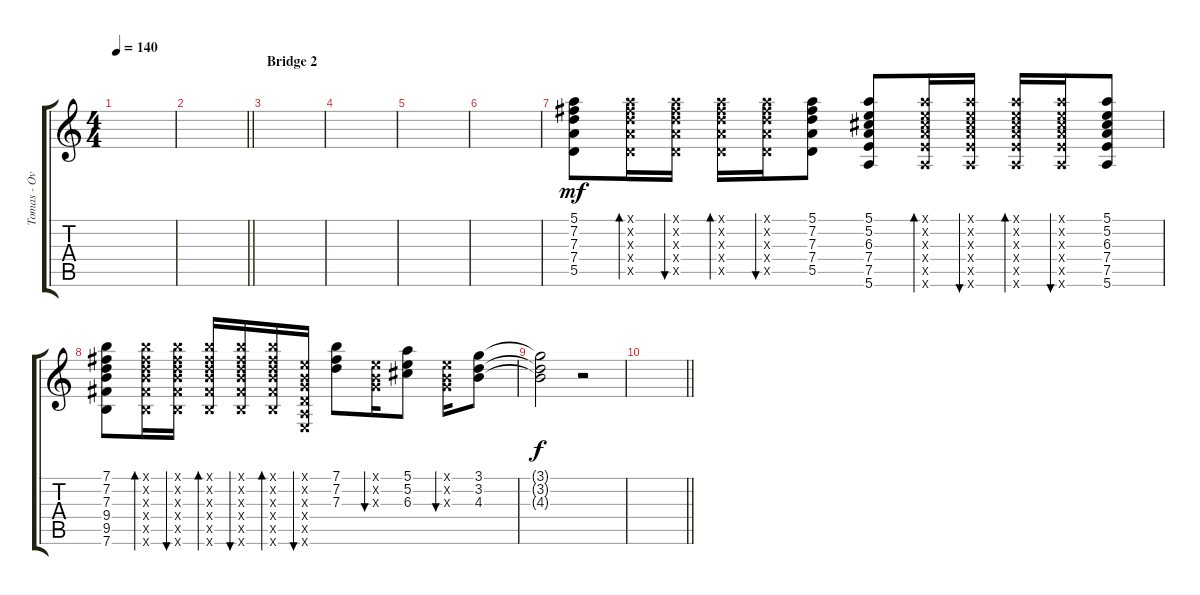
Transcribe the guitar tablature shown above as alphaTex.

\track ("Tomas - Overdub Guitar" "Tomas - Ov") {instrument overdrivenguitar}
\staff {score tabs}
\tuning (E4 B3 G3 D3 A2 E2) {hide}
\ts (4 4)
\tempo 140
\clef g2
\ks c
|
\barLineRight lightlight
|
\section ("" "Bridge 2")
|
|
|
|
(5.1 7.2 7.3 7.4 5.5).8{dy mf instrument electricguitarclean} (5.1{x} 7.2{x} 7.3{x} 7.4{x} 5.5{x}).16{bd 60} (5.1{x} 7.2{x} 7.3{x} 7.4{x} 5.5{x}).16{bu 60} (5.1{x} 7.2{x} 7.3{x} 7.4{x} 5.5{x}).16{bd 60} (5.1{x} 7.2{x} 7.3{x} 7.4{x} 5.5{x}).16{bu 60} (5.1 7.2 7.3 7.4 5.5).8 (5.1 5.2 6.3 7.4 7.5 5.6).8 (5.1{x} 5.2{x} 6.3{x} 7.4{x} 7.5{x} 5.6{x}).16{bd 60} (5.1{x} 5.2{x} 6.3{x} 7.4{x} 7.5{x} 5.6{x}).16{bu 60} (5.1{x} 5.2{x} 6.3{x} 7.4{x} 7.5{x} 5.6{x}).16{bd 60} (5.1{x} 5.2{x} 6.3{x} 7.4{x} 7.5{x} 5.6{x}).16{bu 60} (5.1 5.2 6.3 7.4 7.5 5.6).8 |
(7.1 7.2 7.3 9.4 9.5 7.6).8 (7.1{x} 7.2{x} 7.3{x} 9.4{x} 9.5{x} 7.6{x}).16{bd 60} (7.1{x} 7.2{x} 7.3{x} 9.4{x} 9.5{x} 7.6{x}).16{bu 60} (7.1{x} 7.2{x} 7.3{x} 9.4{x} 9.5{x} 7.6{x}).16{bd 60} (7.1{x} 7.2{x} 7.3{x} 9.4{x} 9.5{x} 7.6{x}).16{bu 60} (7.1{x} 7.2{x} 7.3{x} 9.4{x} 9.5{x} 7.6{x}).16{bd 60} (0.1{x} 0.2{x} 0.3{x} 0.4{x} 0.5{x} 0.6{x}).16{bu 60} (7.1 7.2 7.3).8 (0.1{x} 0.2{x} 0.3{x}).16{bu 60} (5.1 5.2 6.3).8 (0.1{x} 0.2{x} 0.3{x}).16{bu 60} (3.1 3.2 4.3).8 |
(3.1{t} 3.2{t} 4.3{t}).2{dy f} r.2{instrument overdrivenguitar} |
\barLineRight lightlight
